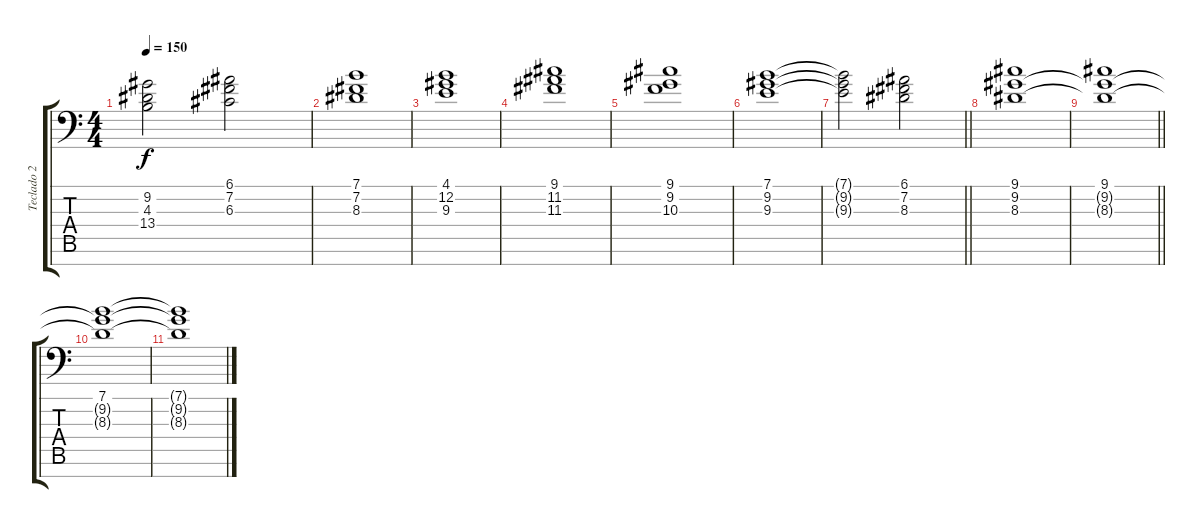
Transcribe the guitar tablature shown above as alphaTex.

\track ("Teclado 2" "Teclado 2") {instrument stringensemble1}
\staff {score tabs}
\tuning (E4 B3 G3 D3 A2 E2 C-1) {hide}
\ts (4 4)
\tempo 150
\clef f4
\ks c
(9.2{t} 4.3{t} 13.4{t}).2{dy f} (6.1 7.2 6.3).2 |
(7.1 7.2 8.3).1 |
(4.1 12.2 9.3).1 |
(9.1 11.2 11.3).1 |
(9.1 9.2 10.3).1 |
(7.1 9.2 9.3).1 |
\barLineRight lightlight
(7.1{t} 9.2{t} 9.3{t}).2 (6.1 7.2 8.3).2 |
(9.1 9.2 8.3).1 |
\barLineRight lightlight
(9.1 9.2{t} 8.3{t}).1 |
(7.1 9.2{t} 8.3{t}).1{volume 0} |
(7.1{t} 9.2{t} 8.3{t}).1
